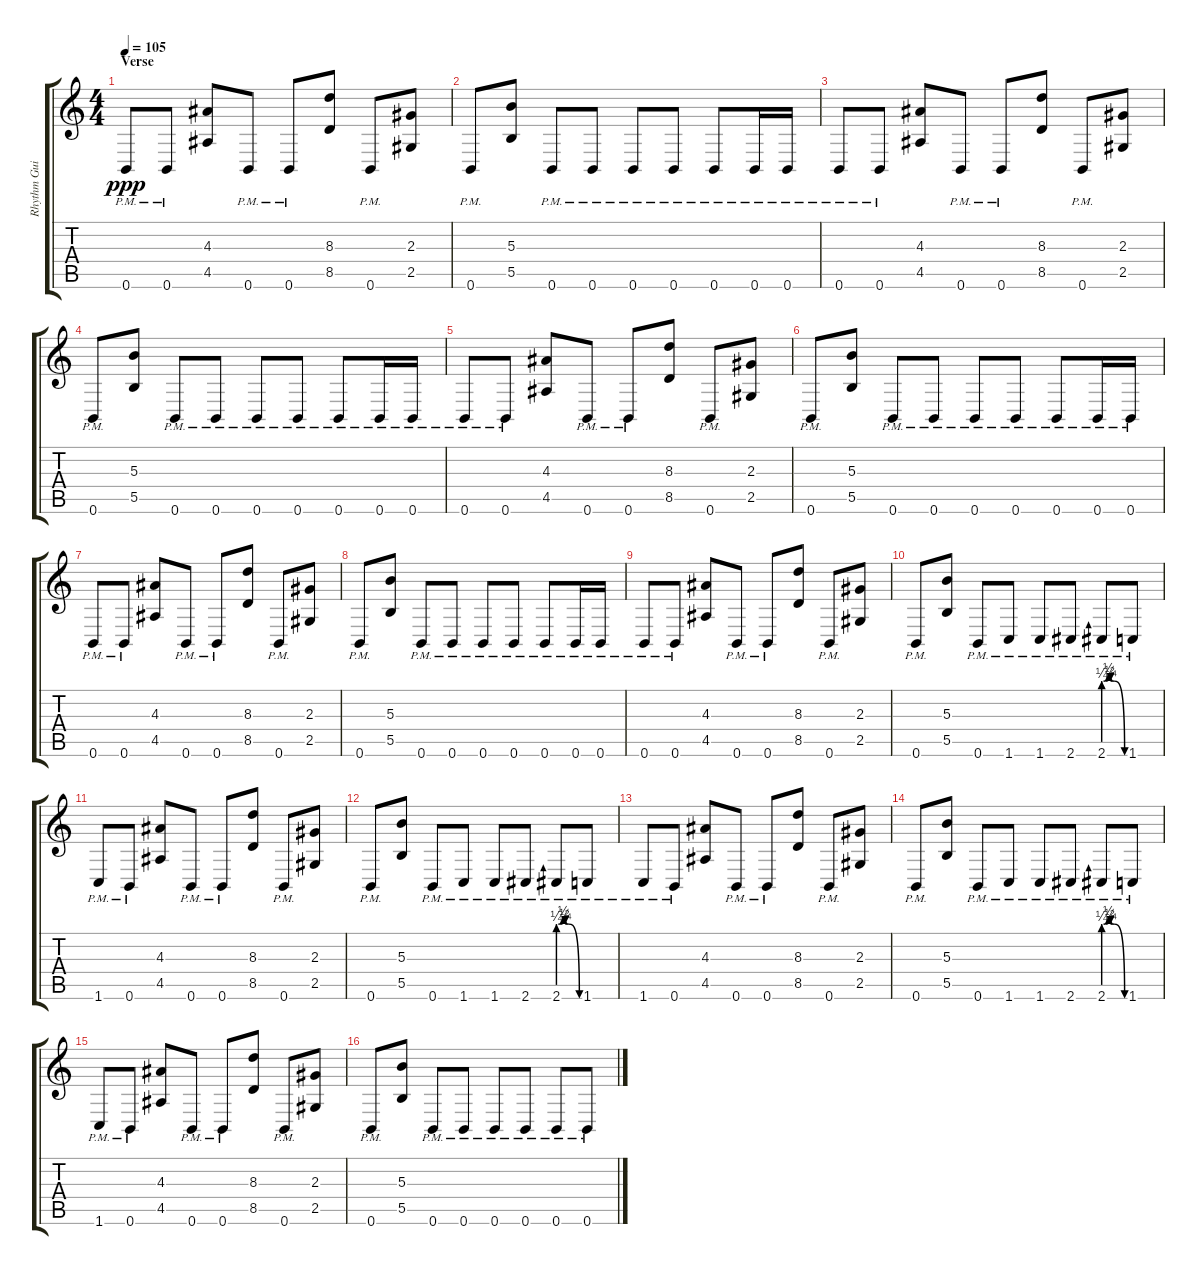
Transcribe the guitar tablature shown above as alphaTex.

\track ("Rhythm Guitar 1" "Rhythm Gui") {instrument distortionguitar}
\staff {score tabs}
\tuning (Eb4 B3 Gb3 B2 Gb2 B1) {hide}
\ts (4 4)
\section ("" "Verse")
\tempo 105
\clef g2
\ks c
0.6{pm}.8{dy ppp} 0.6{pm}.8 (4.3 4.5).8 0.6{pm}.8 0.6{pm}.8 (8.3 8.5).8 0.6{pm}.8 (2.3 2.5).8 |
0.6{pm}.8 (5.3 5.5).8 0.6{pm}.8 0.6{pm}.8 0.6{pm}.8 0.6{pm}.8 0.6{pm}.8 0.6{pm}.16 0.6{pm}.16 |
0.6{pm}.8 0.6{pm}.8 (4.3 4.5).8 0.6{pm}.8 0.6{pm}.8 (8.3 8.5).8 0.6{pm}.8 (2.3 2.5).8 |
0.6{pm}.8 (5.3 5.5).8 0.6{pm}.8 0.6{pm}.8 0.6{pm}.8 0.6{pm}.8 0.6{pm}.8 0.6{pm}.16 0.6{pm}.16 |
0.6{pm}.8 0.6{pm}.8 (4.3 4.5).8 0.6{pm}.8 0.6{pm}.8 (8.3 8.5).8 0.6{pm}.8 (2.3 2.5).8 |
0.6{pm}.8 (5.3 5.5).8 0.6{pm}.8 0.6{pm}.8 0.6{pm}.8 0.6{pm}.8 0.6{pm}.8 0.6{pm}.16 0.6{pm}.16 |
0.6{pm}.8 0.6{pm}.8 (4.3 4.5).8 0.6{pm}.8 0.6{pm}.8 (8.3 8.5).8 0.6{pm}.8 (2.3 2.5).8 |
0.6{pm}.8 (5.3 5.5).8 0.6{pm}.8 0.6{pm}.8 0.6{pm}.8 0.6{pm}.8 0.6{pm}.8 0.6{pm}.16 0.6{pm}.16 |
0.6{pm}.8 0.6{pm}.8 (4.3 4.5).8 0.6{pm}.8 0.6{pm}.8 (8.3 8.5).8 0.6{pm}.8 (2.3 2.5).8 |
0.6{pm}.8 (5.3 5.5).8 0.6{pm}.8 1.6{pm}.8 1.6{pm}.8 2.6{pm}.8 2.6{be (custom 0 1 5 1 15 2 20 1 30 1 60 0) pm}.8 1.6{pm}.8 |
1.6{pm}.8 0.6{pm}.8 (4.3 4.5).8 0.6{pm}.8 0.6{pm}.8 (8.3 8.5).8 0.6{pm}.8 (2.3 2.5).8 |
0.6{pm}.8 (5.3 5.5).8 0.6{pm}.8 1.6{pm}.8 1.6{pm}.8 2.6{pm}.8 2.6{be (custom 0 1 5 1 15 2 20 1 30 1 60 0) pm}.8 1.6{pm}.8 |
1.6{pm}.8 0.6{pm}.8 (4.3 4.5).8 0.6{pm}.8 0.6{pm}.8 (8.3 8.5).8 0.6{pm}.8 (2.3 2.5).8 |
0.6{pm}.8 (5.3 5.5).8 0.6{pm}.8 1.6{pm}.8 1.6{pm}.8 2.6{pm}.8 2.6{be (custom 0 1 5 1 15 2 20 1 30 1 60 0) pm}.8 1.6{pm}.8 |
1.6{pm}.8 0.6{pm}.8 (4.3 4.5).8 0.6{pm}.8 0.6{pm}.8 (8.3 8.5).8 0.6{pm}.8 (2.3 2.5).8 |
0.6{pm}.8 (5.3 5.5).8 0.6{pm}.8 0.6{pm}.8 0.6{pm}.8 0.6{pm}.8 0.6{pm}.8 0.6{pm}.8
